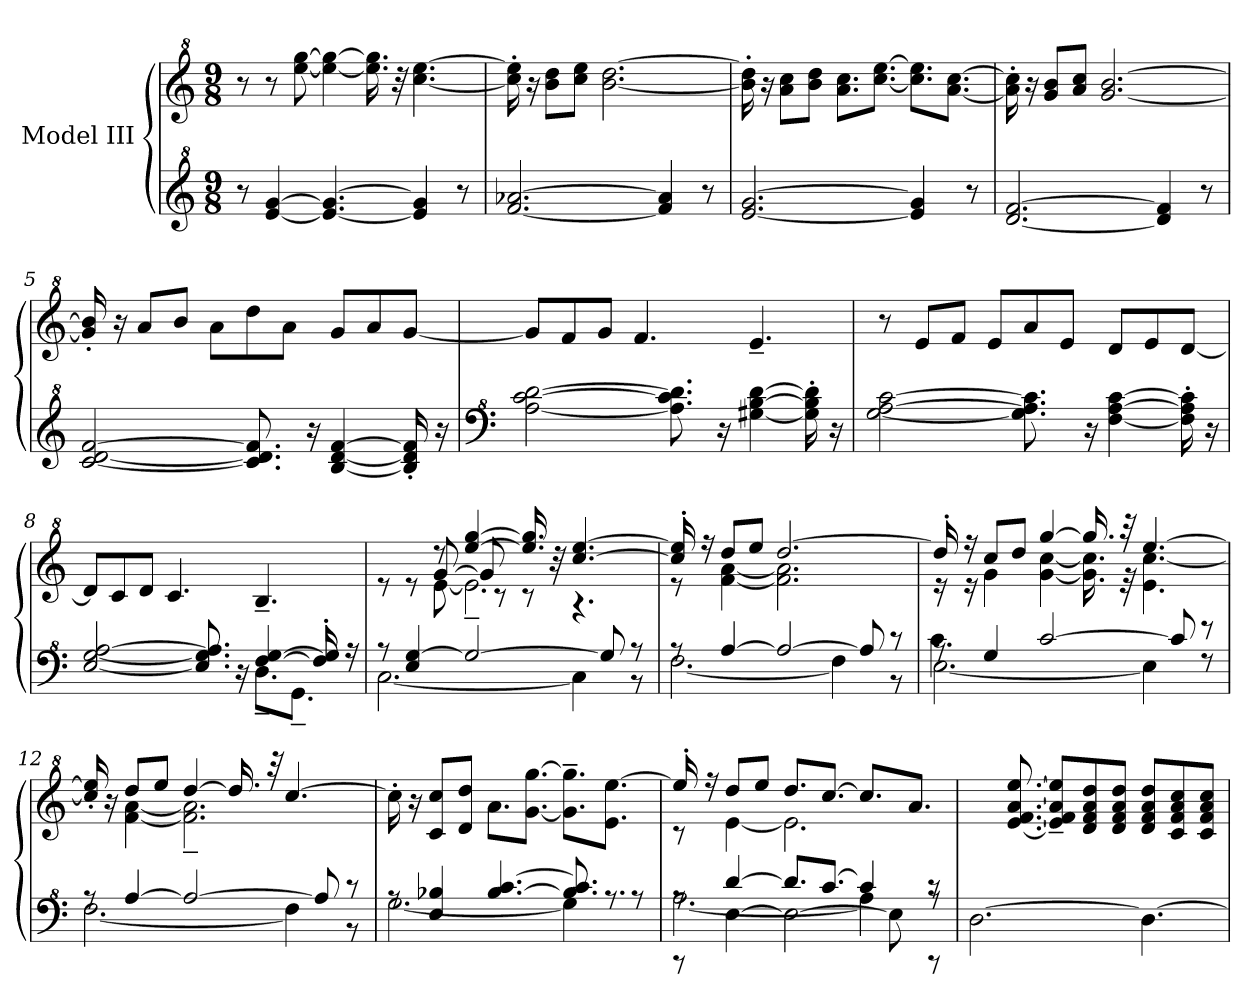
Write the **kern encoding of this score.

**kern	**kern
*part1	*part1
*staff2	*staff1
*I"Model III	*
*clefG^2	*clefG^2
*k[]	*k[]
*M9/8	*M9/8
*MM80	*MM80
=1	=1
8r	8r
[4ee/ [4gg/	8r
.	[8eee\ [8ggg\
4.ee/_ 4.gg/_	4eee\_ 4ggg\_
.	16.eee\] 16.ggg\]
.	32r
4ee/] 4gg/]	[4.ccc\ [4.eee\
8r	.
=2	=2
[2.ff/ [2.aa-X/	16ccc\]' 16eee\]'
.	16r
.	8bb\ 8ddd\L
.	8ccc\ 8eee\J
.	[2.bb\ [2.ddd\
4ff/] 4aa-/]	.
8r	.
=3	=3
[2.ee/ [2.gg/	16bb\]' 16ddd\]'
.	16r
.	8aa\ 8ccc\L
.	8bb\ 8ddd\J
.	8.aa\ 8.ccc\L
.	[8.ccc\ [8.eee\J
4ee/] 4gg/]	8.ccc\] 8.eee\]L
.	[8.aa\ [8.ccc\J
8r	.
=4	=4
[2.dd/ [2.ff/	16aa\]' 16ccc\]'
.	16r
.	8gg/ 8bb/L
.	8aa/ 8ccc/J
.	[2.gg/ [2.bb/
4dd/] 4ff/]	.
8r	.
!!LO:LB:g=z
=5	=5
[2cc/ [2dd/ [2ff/	16gg/]' 16bb/]'
*	*MM90
.	16r
.	8aa/L
.	8bb/J
.	8aa\L
8.cc/] 8.dd/] 8.ff/]	8ddd\
.	8aa\J
16r	.
[4b/ [4dd/ [4ff/	8gg/L
.	8aa/
16b/]' 16dd/]' 16ff/]'	[8gg/J
16r	.
=6	=6
*clefF^4	*
[2a\ [2cc\ [2dd\	8gg/L]
.	8ff/
.	8gg/J
.	4.ff/
8.a\] 8.cc\] 8.dd\]	.
16r	.
[4g#X\ [4b\ [4dd\	4.ee~/
16g#\]' 16b\]' 16dd\]'	.
16r	.
=7	=7
[2g\ [2a\ [2cc\	8r
.	8ee/L
.	8ff/J
.	8ee/L
8.g\] 8.a\] 8.cc\]	8aa/
.	8ee/J
16r	.
[4f\ [4a\ [4cc\	8dd/L
.	8ee/
16f\]' 16a\]' 16cc\]'	[8dd/J
16r	.
=8	=8
*^	*
[2e/ [2g/ [2a/	2.ryy	8dd/L]
.	.	8cc/
.	.	8dd/J
.	.	4.cc/
8.e/] 8.g/] 8.a/]	.	.
16r	.	.
*	*	*MM69
[4f/ [4g/	8.d~\L	4.b~/
.	8.G~\J	.
16f/]' 16g/]'	.	.
16r	.	.
!!LO:LB:g=z
=9	=9	=9
*	*	*MM80
*	*	*^
*	*	*	*^
8r	[2.c\	8ree	4ryy	4ryy
4e/ [4g/	.	8ree	.	.
.	.	8rddd	[8ee\	[8gg/
2g/_	.	[4eee/ [4ggg/	2.ee~\]	8gg/]
.	.	.	.	8rcc
.	.	16.eee/] 16.ggg/]	.	8rcc
.	.	32r	.	.
.	4c\]	[4.ccc/ [4.eee/	.	4.ra
8g/]	.	.	.	.
8r	8r	.	.	.
*	*	*	*v	*v
=10	=10	=10	=10
8ra	[2.f\	16ccc/]' 16eee/]'	8r
*	*	*MM83	*
.	.	16r	.
[4a/	.	8ddd/L	[4ff\ [4aa\
.	.	8eee/J	.
2a/_	.	[2.ddd/	2.ff\] 2.aa\]
.	4f\]	.	.
8a/]	.	.	.
8r	8r	.	.
=11	=11	=11	=11
*	*^	*	*
8ra	[2.e\	4.cc\	16ddd'/]	16r
*	*	*	*MM86	*
.	.	.	16r	16r
4g/	.	.	8ccc/L	4gg\
.	.	.	8ddd/J	.
[2cc/	.	2.ryy	[4ggg/	[4gg\ [4ccc\
.	.	.	16.ggg/]	16.gg\] 16.ccc\]
.	.	.	32r	32r
.	4e\]	.	[4.eee/	4.ee\ [4.ccc\
8cc/]	.	.	.	.
8r	8rf	.	.	.
*	*v	*v	*	*
!!LO:LB:g=z	!!
=12	=12	=12	=12
8ra	[2.f\	16ccc/]' 16eee/]'	8ryy
*	*	*MM87	*
.	.	16r	.
[4a/	.	8ddd/L	[4ff\ [4aa\
.	.	8eee/J	.
2a/_	.	[4ddd/	2.ff\]~ 2.aa\]~
.	.	16.ddd/]	.
.	.	32r	.
.	4f\]	[4.ccc/	.
8a/]	.	.	.
8r	8r	.	.
*	*	*v	*v
=13	=13	=13
8ra	[2.g\	16ccc'\]
*	*	*MM89
.	.	16r
4e/ 4b-X/	.	8cc/ 8ccc/L
.	.	8dd/ 8ddd/J
[4.b-/ [4.cc/	.	8.aa\L
.	.	[8.gg\ [8.ggg\J
8.b-/] 8.cc/]	4g\]	8.gg\]~ 8.ggg\]~L
8.ra	.	8.ee\ [8.eee\J
.	8ra	.
=14	=14	=14
*	*^	*^
8ra	[2.a\	8rC	16eee'/]	8r
.	.	.	16r	.
[4dd/	.	[4e\	8ddd/L	[4ee\
.	.	.	8eee/J	.
8.dd/L]	.	2e\_	8.ddd/L	2.ee\]
[8.cc/J	.	.	[8.ccc/J	.
*	*	*	*MM80	*
4cc/]	4a\]	.	8.ccc/L]	.
.	.	8e\]	.	.
*	*	*	*MM74	*
.	.	.	8.aa/J	.
8ra	8rcc	8rC	.	.
*v	*v	*v	*	*
*	*v	*v
!!LO:LB:g=z
=15	=15
*	*MM66
[2.d\	8.ryy
*	*MM60
.	[8.ee/ [8.ff/ [8.aa/ [8.eee/
.	8ee/]~ 8ff/]~ 8aa/]~ 8eee/]~L
*	*MM95
.	8dd/ 8ff/ 8aa/ 8ddd/
*	*MM99
.	8dd/ 8ff/ 8aa/ 8ddd/J
4.d\_	8dd/ 8ff/ 8aa/ 8ddd/L
.	8cc/ 8ff/ 8aa/ 8ccc/
.	8cc/ 8ff/ 8aa/ 8ccc/J
=	=
*-	*-
